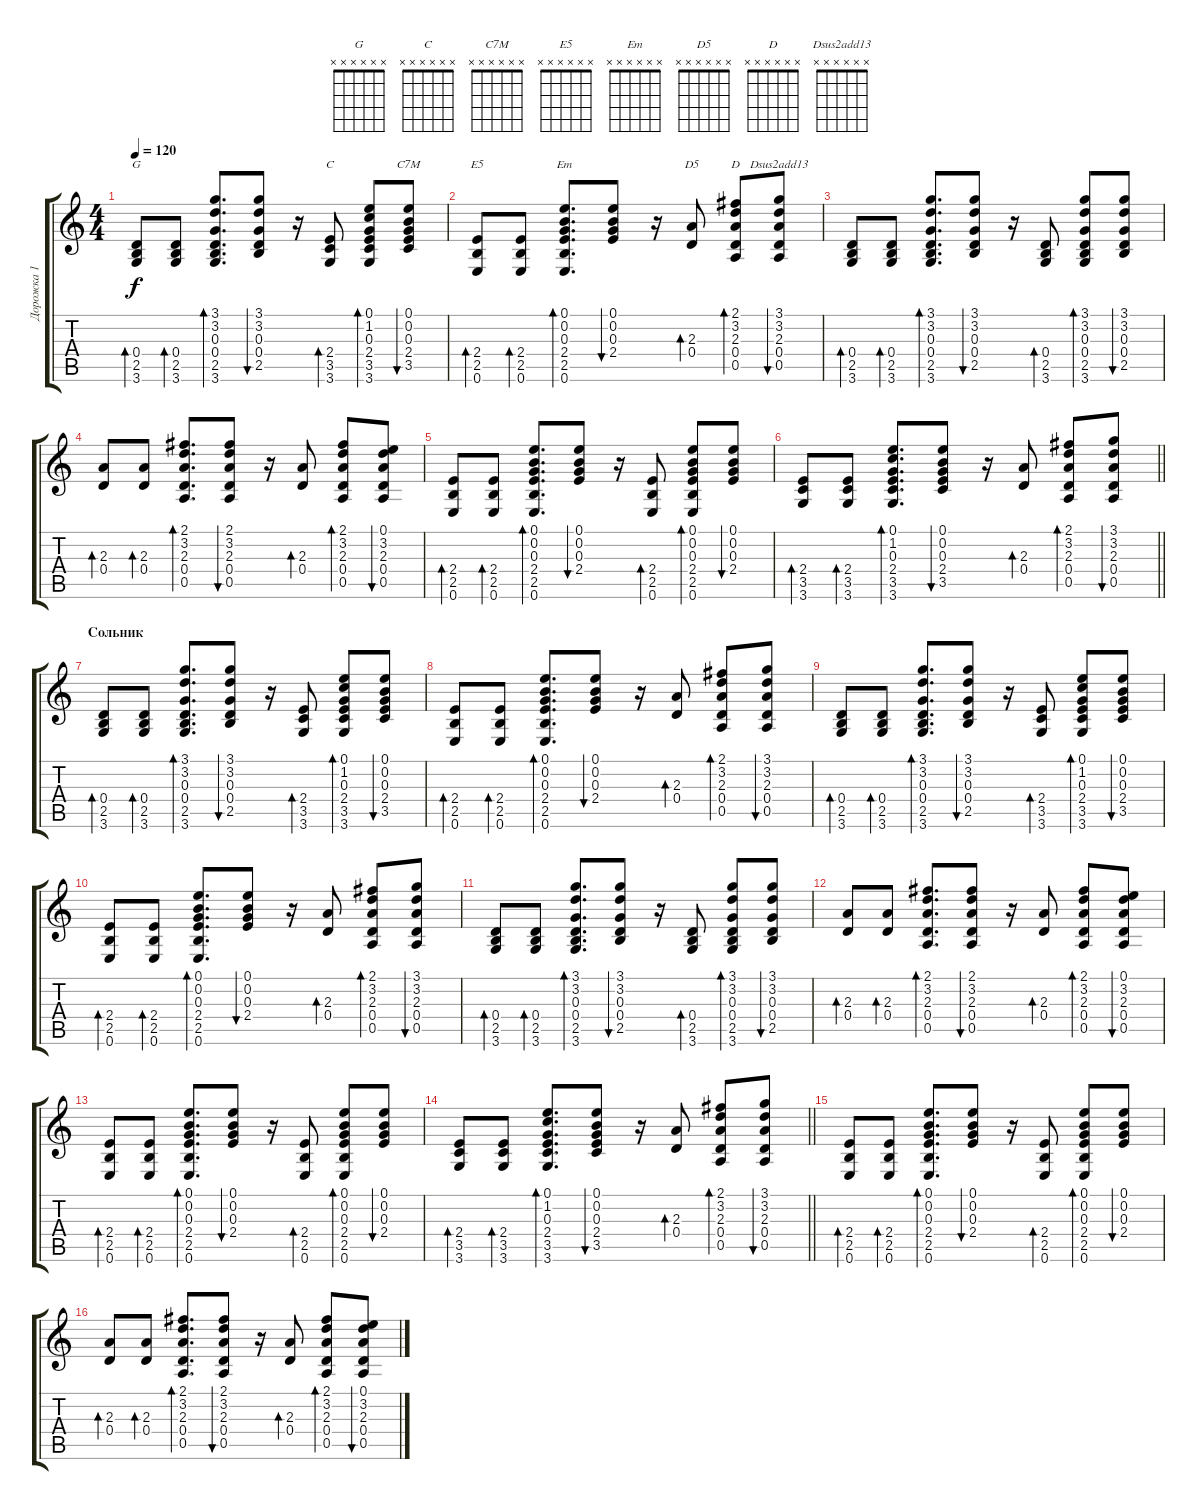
\track ("Дорожка 1" "Дорожка 1") {instrument acousticguitarsteel}
\staff {score tabs}
\tuning (E4 B3 G3 D3 A2 E2) {hide}
\chord ("G" x x x x x x)
\chord ("C" x x x x x x)
\chord ("C7M" x x x x x x)
\chord ("E5" x x x x x x)
\chord ("Em" x x x x x x)
\chord ("D5" x x x x x x)
\chord ("D" x x x x x x)
\chord ("Dsus2add13" x x x x x x)
\ts (4 4)
\tempo 120
\clef g2
\ks c
(0.4 2.5 3.6).8{bd 60 ch "G" dy f} (0.4 2.5 3.6).8{bd 60} (3.1 3.2 0.3 0.4 2.5 3.6).8{d bd 60} (3.1 3.2 0.3 0.4 2.5).8{bu 60} r.16 (2.4 3.5 3.6).8{bd 60 ch "C"} (0.1 1.2 0.3 2.4 3.5 3.6).8{bd 60} (0.1 0.2 0.3 2.4 3.5).8{bu 60 ch "C7M"} |
(2.4 2.5 0.6).8{bd 60 ch "E5"} (2.4 2.5 0.6).8{bd 60} (0.1 0.2 0.3 2.4 2.5 0.6).8{d bd 60 ch "Em"} (0.1 0.2 0.3 2.4).8{bu 60} r.16 (2.3 0.4).8{bd 60 ch "D5"} (2.1 3.2 2.3 0.4 0.5).8{bd 60 ch "D"} (3.1 3.2 2.3 0.4 0.5).8{bu 60 ch "Dsus2add13"} |
(0.4 2.5 3.6).8{bd 60} (0.4 2.5 3.6).8{bd 60} (3.1 3.2 0.3 0.4 2.5 3.6).8{d bd 60} (3.1 3.2 0.3 0.4 2.5).8{bu 60} r.16 (0.4 2.5 3.6).8{bd 60} (3.1 3.2 0.3 0.4 2.5 3.6).8{bd 60} (3.1 3.2 0.3 0.4 2.5).8{bu 60} |
(2.3 0.4).8{bd 60} (2.3 0.4).8{bd 60} (2.1 3.2 2.3 0.4 0.5).8{d bd 60} (2.1 3.2 2.3 0.4 0.5).8{bu 60} r.16 (2.3 0.4).8{bd 60} (2.1 3.2 2.3 0.4 0.5).8{bd 60} (0.1 3.2 2.3 0.4 0.5).8{bu 60} |
(2.4 2.5 0.6).8{bd 60} (2.4 2.5 0.6).8{bd 60} (0.1 0.2 0.3 2.4 2.5 0.6).8{d bd 60} (0.1 0.2 0.3 2.4).8{bu 60} r.16 (2.4 2.5 0.6).8{bd 60} (0.1 0.2 0.3 2.4 2.5 0.6).8{bd 60} (0.1 0.2 0.3 2.4).8{bu 60} |
\barLineRight lightlight
(2.4 3.5 3.6).8{bd 60} (2.4 3.5 3.6).8{bd 60} (0.1 1.2 0.3 2.4 3.5 3.6).8{d bd 60} (0.1 0.2 0.3 2.4 3.5).8{bu 60} r.16 (2.3 0.4).8{bd 60} (2.1 3.2 2.3 0.4 0.5).8{bd 60} (3.1 3.2 2.3 0.4 0.5).8{bu 60} |
\section ("" "Сольник")
(0.4 2.5 3.6).8{bd 60} (0.4 2.5 3.6).8{bd 60} (3.1 3.2 0.3 0.4 2.5 3.6).8{d bd 60} (3.1 3.2 0.3 0.4 2.5).8{bu 60} r.16 (2.4 3.5 3.6).8{bd 60} (0.1 1.2 0.3 2.4 3.5 3.6).8{bd 60} (0.1 0.2 0.3 2.4 3.5).8{bu 60} |
(2.4 2.5 0.6).8{bd 60} (2.4 2.5 0.6).8{bd 60} (0.1 0.2 0.3 2.4 2.5 0.6).8{d bd 60} (0.1 0.2 0.3 2.4).8{bu 60} r.16 (2.3 0.4).8{bd 60} (2.1 3.2 2.3 0.4 0.5).8{bd 60} (3.1 3.2 2.3 0.4 0.5).8{bu 60} |
(0.4 2.5 3.6).8{bd 60} (0.4 2.5 3.6).8{bd 60} (3.1 3.2 0.3 0.4 2.5 3.6).8{d bd 60} (3.1 3.2 0.3 0.4 2.5).8{bu 60} r.16 (2.4 3.5 3.6).8{bd 60} (0.1 1.2 0.3 2.4 3.5 3.6).8{bd 60} (0.1 0.2 0.3 2.4 3.5).8{bu 60} |
(2.4 2.5 0.6).8{bd 60} (2.4 2.5 0.6).8{bd 60} (0.1 0.2 0.3 2.4 2.5 0.6).8{d bd 60} (0.1 0.2 0.3 2.4).8{bu 60} r.16 (2.3 0.4).8{bd 60} (2.1 3.2 2.3 0.4 0.5).8{bd 60} (3.1 3.2 2.3 0.4 0.5).8{bu 60} |
(0.4 2.5 3.6).8{bd 60} (0.4 2.5 3.6).8{bd 60} (3.1 3.2 0.3 0.4 2.5 3.6).8{d bd 60} (3.1 3.2 0.3 0.4 2.5).8{bu 60} r.16 (0.4 2.5 3.6).8{bd 60} (3.1 3.2 0.3 0.4 2.5 3.6).8{bd 60} (3.1 3.2 0.3 0.4 2.5).8{bu 60} |
(2.3 0.4).8{bd 60} (2.3 0.4).8{bd 60} (2.1 3.2 2.3 0.4 0.5).8{d bd 60} (2.1 3.2 2.3 0.4 0.5).8{bu 60} r.16 (2.3 0.4).8{bd 60} (2.1 3.2 2.3 0.4 0.5).8{bd 60} (0.1 3.2 2.3 0.4 0.5).8{bu 60} |
(2.4 2.5 0.6).8{bd 60} (2.4 2.5 0.6).8{bd 60} (0.1 0.2 0.3 2.4 2.5 0.6).8{d bd 60} (0.1 0.2 0.3 2.4).8{bu 60} r.16 (2.4 2.5 0.6).8{bd 60} (0.1 0.2 0.3 2.4 2.5 0.6).8{bd 60} (0.1 0.2 0.3 2.4).8{bu 60} |
\barLineRight lightlight
(2.4 3.5 3.6).8{bd 60} (2.4 3.5 3.6).8{bd 60} (0.1 1.2 0.3 2.4 3.5 3.6).8{d bd 60} (0.1 0.2 0.3 2.4 3.5).8{bu 60} r.16 (2.3 0.4).8{bd 60} (2.1 3.2 2.3 0.4 0.5).8{bd 60} (3.1 3.2 2.3 0.4 0.5).8{bu 60} |
(2.4 2.5 0.6).8{bd 60} (2.4 2.5 0.6).8{bd 60} (0.1 0.2 0.3 2.4 2.5 0.6).8{d bd 60} (0.1 0.2 0.3 2.4).8{bu 60} r.16 (2.4 2.5 0.6).8{bd 60} (0.1 0.2 0.3 2.4 2.5 0.6).8{bd 60} (0.1 0.2 0.3 2.4).8{bu 60} |
(2.3 0.4).8{bd 60} (2.3 0.4).8{bd 60} (2.1 3.2 2.3 0.4 0.5).8{d bd 60} (2.1 3.2 2.3 0.4 0.5).8{bu 60} r.16 (2.3 0.4).8{bd 60} (2.1 3.2 2.3 0.4 0.5).8{bd 60} (0.1 3.2 2.3 0.4 0.5).8{bu 60}
